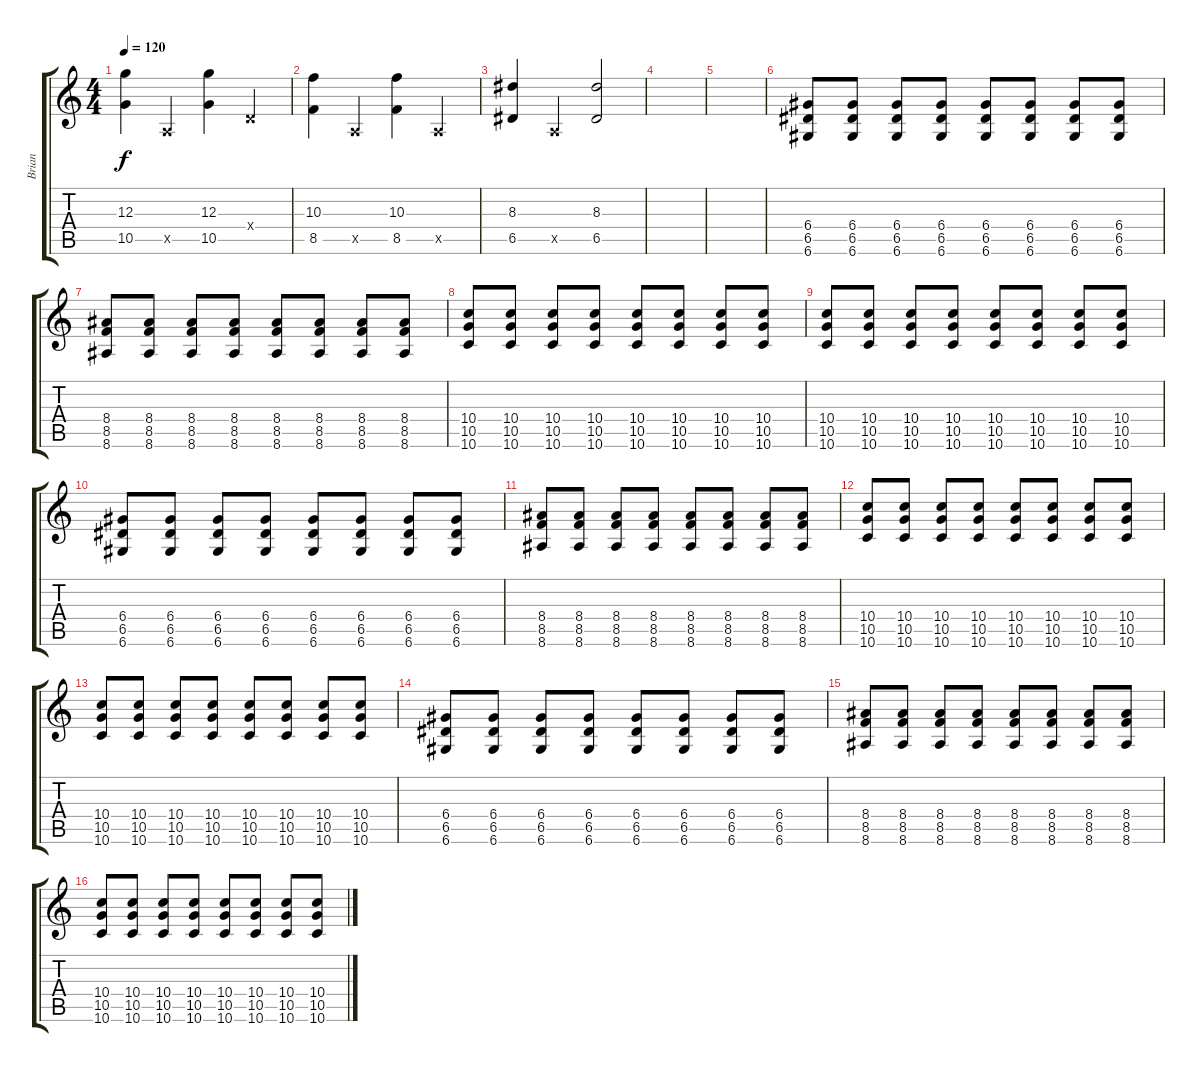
\track ("Brian" "Brian") {instrument overdrivenguitar}
\staff {score tabs}
\tuning (E4 B3 G3 D3 A2 D2) {hide}
\ts (4 4)
\tempo 120
\clef g2
\ks c
(12.3 10.5).4{dy f} 0.5{x}.4 (12.3 10.5).4 0.4{x}.4 |
(10.3 8.5).4 0.5{x}.4 (10.3 8.5).4 0.5{x}.4 |
(8.3 6.5).4 0.5{x}.4 (8.3 6.5).2 |
|
|
(6.4 6.5 6.6).8 (6.4 6.5 6.6).8 (6.4 6.5 6.6).8 (6.4 6.5 6.6).8 (6.4 6.5 6.6).8 (6.4 6.5 6.6).8 (6.4 6.5 6.6).8 (6.4 6.5 6.6).8 |
(8.4 8.5 8.6).8 (8.4 8.5 8.6).8 (8.4 8.5 8.6).8 (8.4 8.5 8.6).8 (8.4 8.5 8.6).8 (8.4 8.5 8.6).8 (8.4 8.5 8.6).8 (8.4 8.5 8.6).8 |
(10.4 10.5 10.6).8 (10.4 10.5 10.6).8 (10.4 10.5 10.6).8 (10.4 10.5 10.6).8 (10.4 10.5 10.6).8 (10.4 10.5 10.6).8 (10.4 10.5 10.6).8 (10.4 10.5 10.6).8 |
(10.4 10.5 10.6).8 (10.4 10.5 10.6).8 (10.4 10.5 10.6).8 (10.4 10.5 10.6).8 (10.4 10.5 10.6).8 (10.4 10.5 10.6).8 (10.4 10.5 10.6).8 (10.4 10.5 10.6).8 |
(6.4 6.5 6.6).8 (6.4 6.5 6.6).8 (6.4 6.5 6.6).8 (6.4 6.5 6.6).8 (6.4 6.5 6.6).8 (6.4 6.5 6.6).8 (6.4 6.5 6.6).8 (6.4 6.5 6.6).8 |
(8.4 8.5 8.6).8 (8.4 8.5 8.6).8 (8.4 8.5 8.6).8 (8.4 8.5 8.6).8 (8.4 8.5 8.6).8 (8.4 8.5 8.6).8 (8.4 8.5 8.6).8 (8.4 8.5 8.6).8 |
(10.4 10.5 10.6).8 (10.4 10.5 10.6).8 (10.4 10.5 10.6).8 (10.4 10.5 10.6).8 (10.4 10.5 10.6).8 (10.4 10.5 10.6).8 (10.4 10.5 10.6).8 (10.4 10.5 10.6).8 |
(10.4 10.5 10.6).8 (10.4 10.5 10.6).8 (10.4 10.5 10.6).8 (10.4 10.5 10.6).8 (10.4 10.5 10.6).8 (10.4 10.5 10.6).8 (10.4 10.5 10.6).8 (10.4 10.5 10.6).8 |
(6.4 6.5 6.6).8 (6.4 6.5 6.6).8 (6.4 6.5 6.6).8 (6.4 6.5 6.6).8 (6.4 6.5 6.6).8 (6.4 6.5 6.6).8 (6.4 6.5 6.6).8 (6.4 6.5 6.6).8 |
(8.4 8.5 8.6).8 (8.4 8.5 8.6).8 (8.4 8.5 8.6).8 (8.4 8.5 8.6).8 (8.4 8.5 8.6).8 (8.4 8.5 8.6).8 (8.4 8.5 8.6).8 (8.4 8.5 8.6).8 |
(10.4 10.5 10.6).8 (10.4 10.5 10.6).8 (10.4 10.5 10.6).8 (10.4 10.5 10.6).8 (10.4 10.5 10.6).8 (10.4 10.5 10.6).8 (10.4 10.5 10.6).8 (10.4 10.5 10.6).8
